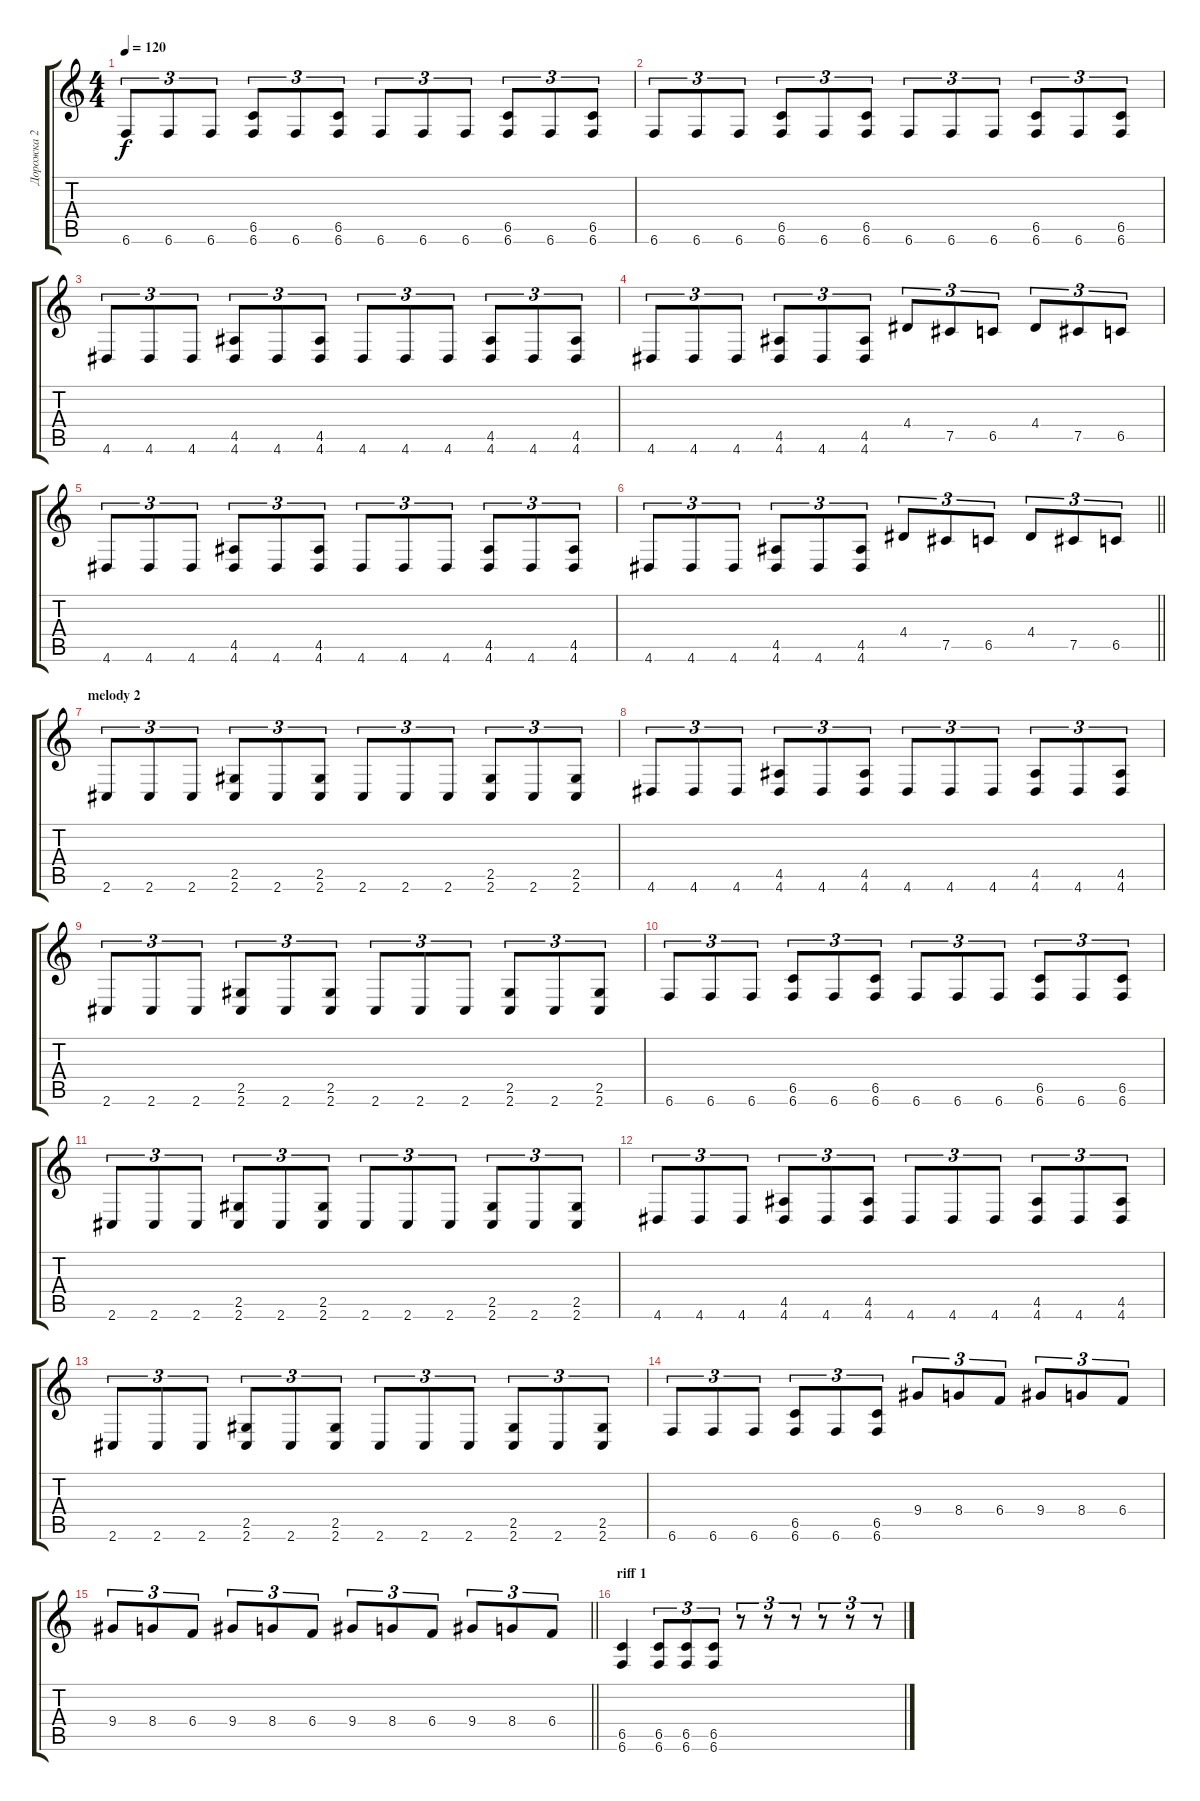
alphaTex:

\track ("Дорожка 2" "Дорожка 2") {instrument distortionguitar}
\staff {score tabs}
\tuning (Db4 Ab3 E3 B2 Gb2 B1) {hide}
\ts (4 4)
\tempo 120
\clef g2
\ks c
6.6.8{tu (3 2) dy f} 6.6.8{tu (3 2)} 6.6.8{tu (3 2)} (6.5 6.6).8{tu (3 2)} 6.6.8{tu (3 2)} (6.5 6.6).8{tu (3 2)} 6.6.8{tu (3 2)} 6.6.8{tu (3 2)} 6.6.8{tu (3 2)} (6.5 6.6).8{tu (3 2)} 6.6.8{tu (3 2)} (6.5 6.6).8{tu (3 2)} |
6.6.8{tu (3 2)} 6.6.8{tu (3 2)} 6.6.8{tu (3 2)} (6.5 6.6).8{tu (3 2)} 6.6.8{tu (3 2)} (6.5 6.6).8{tu (3 2)} 6.6.8{tu (3 2)} 6.6.8{tu (3 2)} 6.6.8{tu (3 2)} (6.5 6.6).8{tu (3 2)} 6.6.8{tu (3 2)} (6.5 6.6).8{tu (3 2)} |
4.6.8{tu (3 2)} 4.6.8{tu (3 2)} 4.6.8{tu (3 2)} (4.5 4.6).8{tu (3 2)} 4.6.8{tu (3 2)} (4.5 4.6).8{tu (3 2)} 4.6.8{tu (3 2)} 4.6.8{tu (3 2)} 4.6.8{tu (3 2)} (4.5 4.6).8{tu (3 2)} 4.6.8{tu (3 2)} (4.5 4.6).8{tu (3 2)} |
4.6.8{tu (3 2)} 4.6.8{tu (3 2)} 4.6.8{tu (3 2)} (4.5 4.6).8{tu (3 2)} 4.6.8{tu (3 2)} (4.5 4.6).8{tu (3 2)} 4.4.8{tu (3 2)} 7.5.8{tu (3 2)} 6.5.8{tu (3 2)} 4.4.8{tu (3 2)} 7.5.8{tu (3 2)} 6.5.8{tu (3 2)} |
4.6.8{tu (3 2)} 4.6.8{tu (3 2)} 4.6.8{tu (3 2)} (4.5 4.6).8{tu (3 2)} 4.6.8{tu (3 2)} (4.5 4.6).8{tu (3 2)} 4.6.8{tu (3 2)} 4.6.8{tu (3 2)} 4.6.8{tu (3 2)} (4.5 4.6).8{tu (3 2)} 4.6.8{tu (3 2)} (4.5 4.6).8{tu (3 2)} |
\barLineRight lightlight
4.6.8{tu (3 2)} 4.6.8{tu (3 2)} 4.6.8{tu (3 2)} (4.5 4.6).8{tu (3 2)} 4.6.8{tu (3 2)} (4.5 4.6).8{tu (3 2)} 4.4.8{tu (3 2)} 7.5.8{tu (3 2)} 6.5.8{tu (3 2)} 4.4.8{tu (3 2)} 7.5.8{tu (3 2)} 6.5.8{tu (3 2)} |
\section ("" "melody 2")
2.6.8{tu (3 2)} 2.6.8{tu (3 2)} 2.6.8{tu (3 2)} (2.5 2.6).8{tu (3 2)} 2.6.8{tu (3 2)} (2.5 2.6).8{tu (3 2)} 2.6.8{tu (3 2)} 2.6.8{tu (3 2)} 2.6.8{tu (3 2)} (2.5 2.6).8{tu (3 2)} 2.6.8{tu (3 2)} (2.5 2.6).8{tu (3 2)} |
4.6.8{tu (3 2)} 4.6.8{tu (3 2)} 4.6.8{tu (3 2)} (4.5 4.6).8{tu (3 2)} 4.6.8{tu (3 2)} (4.5 4.6).8{tu (3 2)} 4.6.8{tu (3 2)} 4.6.8{tu (3 2)} 4.6.8{tu (3 2)} (4.5 4.6).8{tu (3 2)} 4.6.8{tu (3 2)} (4.5 4.6).8{tu (3 2)} |
2.6.8{tu (3 2)} 2.6.8{tu (3 2)} 2.6.8{tu (3 2)} (2.5 2.6).8{tu (3 2)} 2.6.8{tu (3 2)} (2.5 2.6).8{tu (3 2)} 2.6.8{tu (3 2)} 2.6.8{tu (3 2)} 2.6.8{tu (3 2)} (2.5 2.6).8{tu (3 2)} 2.6.8{tu (3 2)} (2.5 2.6).8{tu (3 2)} |
6.6.8{tu (3 2)} 6.6.8{tu (3 2)} 6.6.8{tu (3 2)} (6.5 6.6).8{tu (3 2)} 6.6.8{tu (3 2)} (6.5 6.6).8{tu (3 2)} 6.6.8{tu (3 2)} 6.6.8{tu (3 2)} 6.6.8{tu (3 2)} (6.5 6.6).8{tu (3 2)} 6.6.8{tu (3 2)} (6.5 6.6).8{tu (3 2)} |
2.6.8{tu (3 2)} 2.6.8{tu (3 2)} 2.6.8{tu (3 2)} (2.5 2.6).8{tu (3 2)} 2.6.8{tu (3 2)} (2.5 2.6).8{tu (3 2)} 2.6.8{tu (3 2)} 2.6.8{tu (3 2)} 2.6.8{tu (3 2)} (2.5 2.6).8{tu (3 2)} 2.6.8{tu (3 2)} (2.5 2.6).8{tu (3 2)} |
4.6.8{tu (3 2)} 4.6.8{tu (3 2)} 4.6.8{tu (3 2)} (4.5 4.6).8{tu (3 2)} 4.6.8{tu (3 2)} (4.5 4.6).8{tu (3 2)} 4.6.8{tu (3 2)} 4.6.8{tu (3 2)} 4.6.8{tu (3 2)} (4.5 4.6).8{tu (3 2)} 4.6.8{tu (3 2)} (4.5 4.6).8{tu (3 2)} |
2.6.8{tu (3 2)} 2.6.8{tu (3 2)} 2.6.8{tu (3 2)} (2.5 2.6).8{tu (3 2)} 2.6.8{tu (3 2)} (2.5 2.6).8{tu (3 2)} 2.6.8{tu (3 2)} 2.6.8{tu (3 2)} 2.6.8{tu (3 2)} (2.5 2.6).8{tu (3 2)} 2.6.8{tu (3 2)} (2.5 2.6).8{tu (3 2)} |
6.6.8{tu (3 2)} 6.6.8{tu (3 2)} 6.6.8{tu (3 2)} (6.5 6.6).8{tu (3 2)} 6.6.8{tu (3 2)} (6.5 6.6).8{tu (3 2)} 9.4.8{tu (3 2)} 8.4.8{tu (3 2)} 6.4.8{tu (3 2)} 9.4.8{tu (3 2)} 8.4.8{tu (3 2)} 6.4.8{tu (3 2)} |
\barLineRight lightlight
9.4.8{tu (3 2)} 8.4.8{tu (3 2)} 6.4.8{tu (3 2)} 9.4.8{tu (3 2)} 8.4.8{tu (3 2)} 6.4.8{tu (3 2)} 9.4.8{tu (3 2)} 8.4.8{tu (3 2)} 6.4.8{tu (3 2)} 9.4.8{tu (3 2)} 8.4.8{tu (3 2)} 6.4.8{tu (3 2)} |
\section ("" "riff 1")
(6.5 6.6).4 (6.5 6.6).8{tu (3 2)} (6.5 6.6).8{tu (3 2)} (6.5 6.6).8{tu (3 2)} r.8{tu (3 2)} r.8{tu (3 2)} r.8{tu (3 2)} r.8{tu (3 2)} r.8{tu (3 2)} r.8{tu (3 2)}
